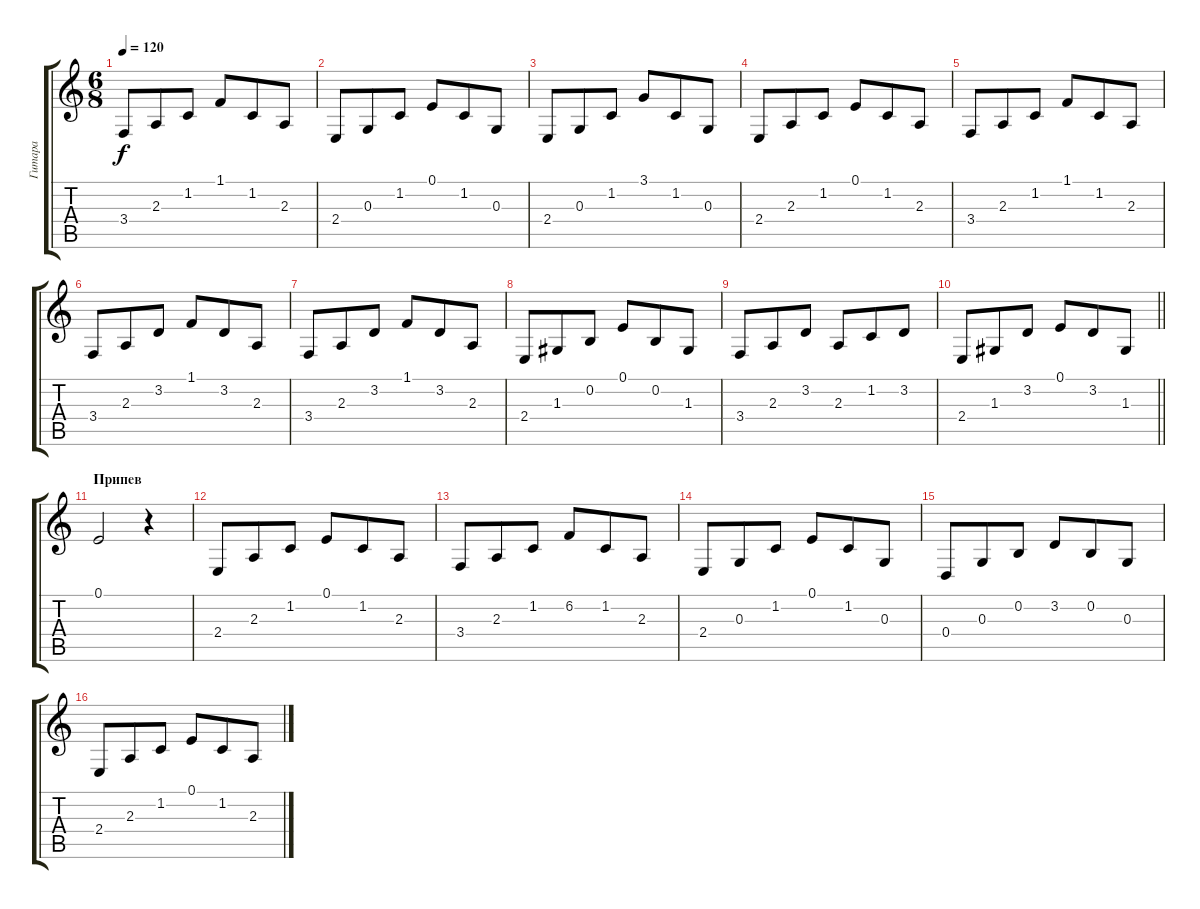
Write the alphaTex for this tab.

\track ("Гитара" "Гитара") {instrument orchestralharp}
\staff {score tabs}
\tuning (E4 B3 G3 D3 A2 E2) {hide}
\ts (6 8)
\tempo 120
\clef g2
\ks c
3.4.8{dy f} 2.3.8 1.2.8 1.1.8 1.2.8 2.3.8 |
2.4.8 0.3.8 1.2.8 0.1.8 1.2.8 0.3.8 |
2.4.8 0.3.8 1.2.8 3.1.8 1.2.8 0.3.8 |
2.4.8 2.3.8 1.2.8 0.1.8 1.2.8 2.3.8 |
3.4.8 2.3.8 1.2.8 1.1.8 1.2.8 2.3.8 |
3.4.8 2.3.8 3.2.8 1.1.8 3.2.8 2.3.8 |
3.4.8 2.3.8 3.2.8 1.1.8 3.2.8 2.3.8 |
2.4.8 1.3.8 0.2.8 0.1.8 0.2.8 1.3.8 |
3.4.8 2.3.8 3.2.8 2.3.8 1.2.8 3.2.8 |
\barLineRight lightlight
2.4.8 1.3.8 3.2.8 0.1.8 3.2.8 1.3.8 |
\section ("" "Припев")
0.1.2 r.4 |
2.4.8 2.3.8 1.2.8 0.1.8 1.2.8 2.3.8 |
3.4.8 2.3.8 1.2.8 6.2.8 1.2.8 2.3.8 |
2.4.8 0.3.8 1.2.8 0.1.8 1.2.8 0.3.8 |
0.4.8 0.3.8 0.2.8 3.2.8 0.2.8 0.3.8 |
2.4.8 2.3.8 1.2.8 0.1.8 1.2.8 2.3.8
